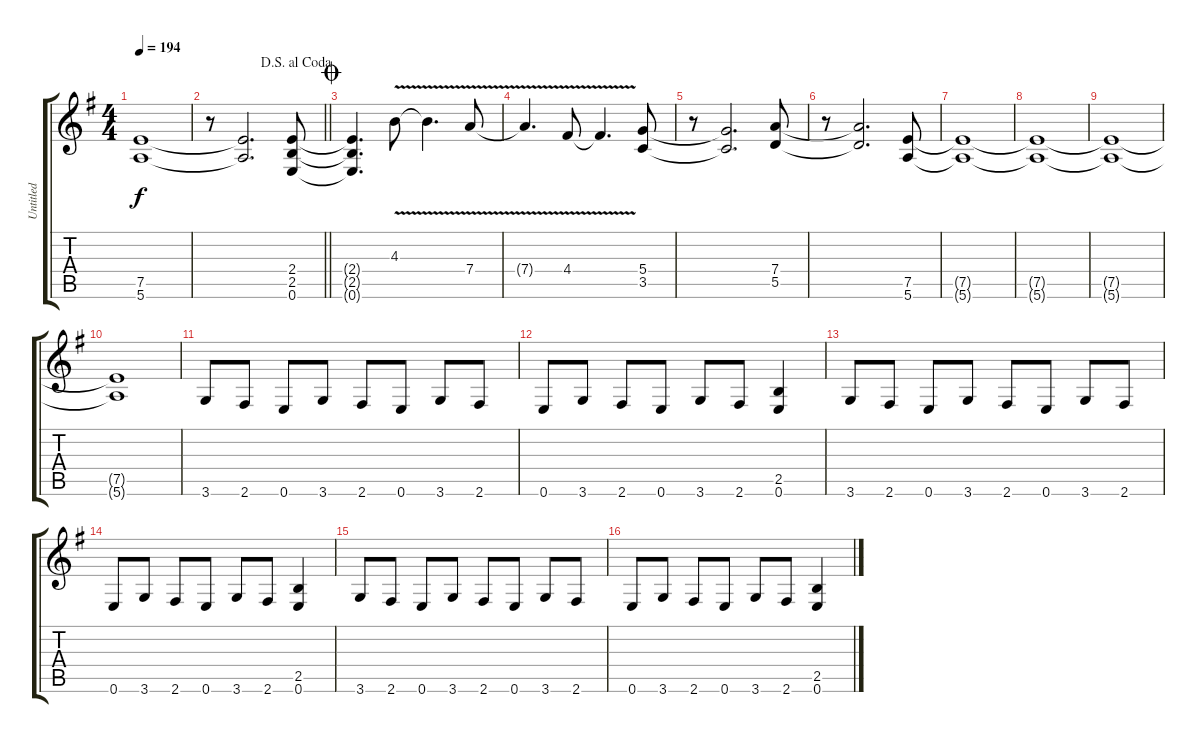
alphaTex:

\track ("Untitled" "Untitled") {instrument distortionguitar}
\staff {score tabs}
\tuning (E4 B3 G3 D3 A2 E2) {hide}
\ts (4 4)
\tempo 194
\clef g2
\ks g
(7.5{t} 5.6{t}).1{dy f} |
\jump dalsegnoalcoda
\barLineRight lightlight
r.8 (7.5{t} 5.6{t}).2{d} (2.4 2.5 0.6).8 |
\jump coda
(2.4{t} 2.5{t} 0.6{t}).4{d} 4.3{v}.8 4.3{v t}.4{d} 7.4{v}.8 |
7.4{v t}.4{d} 4.4{v}.8 4.4{v t}.4{d} (5.4 3.5).8 |
r.8 (5.4{t} 3.5{t}).2{d} (7.4 5.5).8 |
r.8 (7.4{t} 5.5{t}).2{d} (7.5 5.6).8 |
(7.5{t} 5.6{t}).1 |
(7.5{t} 5.6{t}).1 |
(7.5{t} 5.6{t}).1 |
(7.5{t} 5.6{t}).1 |
3.6.8 2.6.8 0.6.8 3.6.8 2.6.8 0.6.8 3.6.8 2.6.8 |
0.6.8 3.6.8 2.6.8 0.6.8 3.6.8 2.6.8 (2.5 0.6).4 |
3.6.8 2.6.8 0.6.8 3.6.8 2.6.8 0.6.8 3.6.8 2.6.8 |
0.6.8 3.6.8 2.6.8 0.6.8 3.6.8 2.6.8 (2.5 0.6).4 |
3.6.8 2.6.8 0.6.8 3.6.8 2.6.8 0.6.8 3.6.8 2.6.8 |
0.6.8 3.6.8 2.6.8 0.6.8 3.6.8 2.6.8 (2.5 0.6).4
